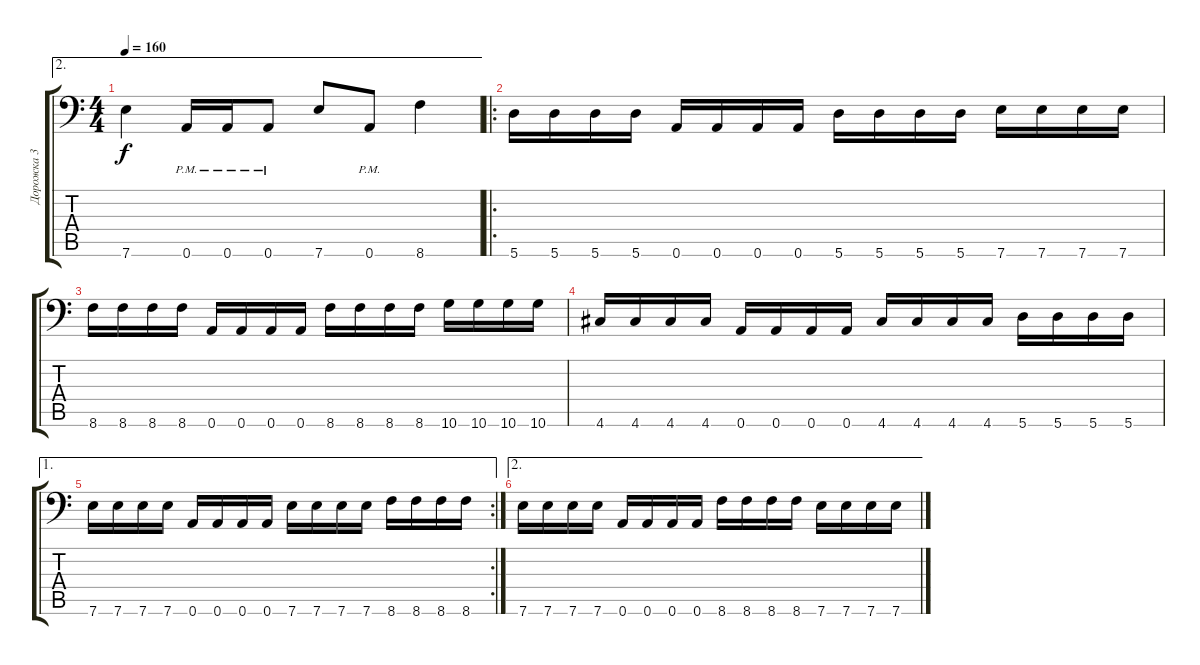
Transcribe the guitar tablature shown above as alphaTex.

\track ("Дорожка 3" "Дорожка 3") {instrument distortionguitar}
\staff {score tabs}
\tuning (B3 Gb3 D3 A2 E2 A1) {hide}
\ae 2
\ts (4 4)
\tempo 160
\clef f4
\ks c
7.6.4{dy f} 0.6{pm}.16 0.6{pm}.16 0.6{pm}.8 7.6.8 0.6{pm}.8 8.6.4 |
\ro
5.6.16 5.6.16 5.6.16 5.6.16 0.6.16 0.6.16 0.6.16 0.6.16 5.6.16 5.6.16 5.6.16 5.6.16 7.6.16 7.6.16 7.6.16 7.6.16 |
8.6.16 8.6.16 8.6.16 8.6.16 0.6.16 0.6.16 0.6.16 0.6.16 8.6.16 8.6.16 8.6.16 8.6.16 10.6.16 10.6.16 10.6.16 10.6.16 |
4.6.16 4.6.16 4.6.16 4.6.16 0.6.16 0.6.16 0.6.16 0.6.16 4.6.16 4.6.16 4.6.16 4.6.16 5.6.16 5.6.16 5.6.16 5.6.16 |
\ae 1
\rc 2
7.6.16 7.6.16 7.6.16 7.6.16 0.6.16 0.6.16 0.6.16 0.6.16 7.6.16 7.6.16 7.6.16 7.6.16 8.6.16 8.6.16 8.6.16 8.6.16 |
\ae 2
7.6.16 7.6.16 7.6.16 7.6.16 0.6.16 0.6.16 0.6.16 0.6.16 8.6.16 8.6.16 8.6.16 8.6.16 7.6.16 7.6.16 7.6.16 7.6.16
